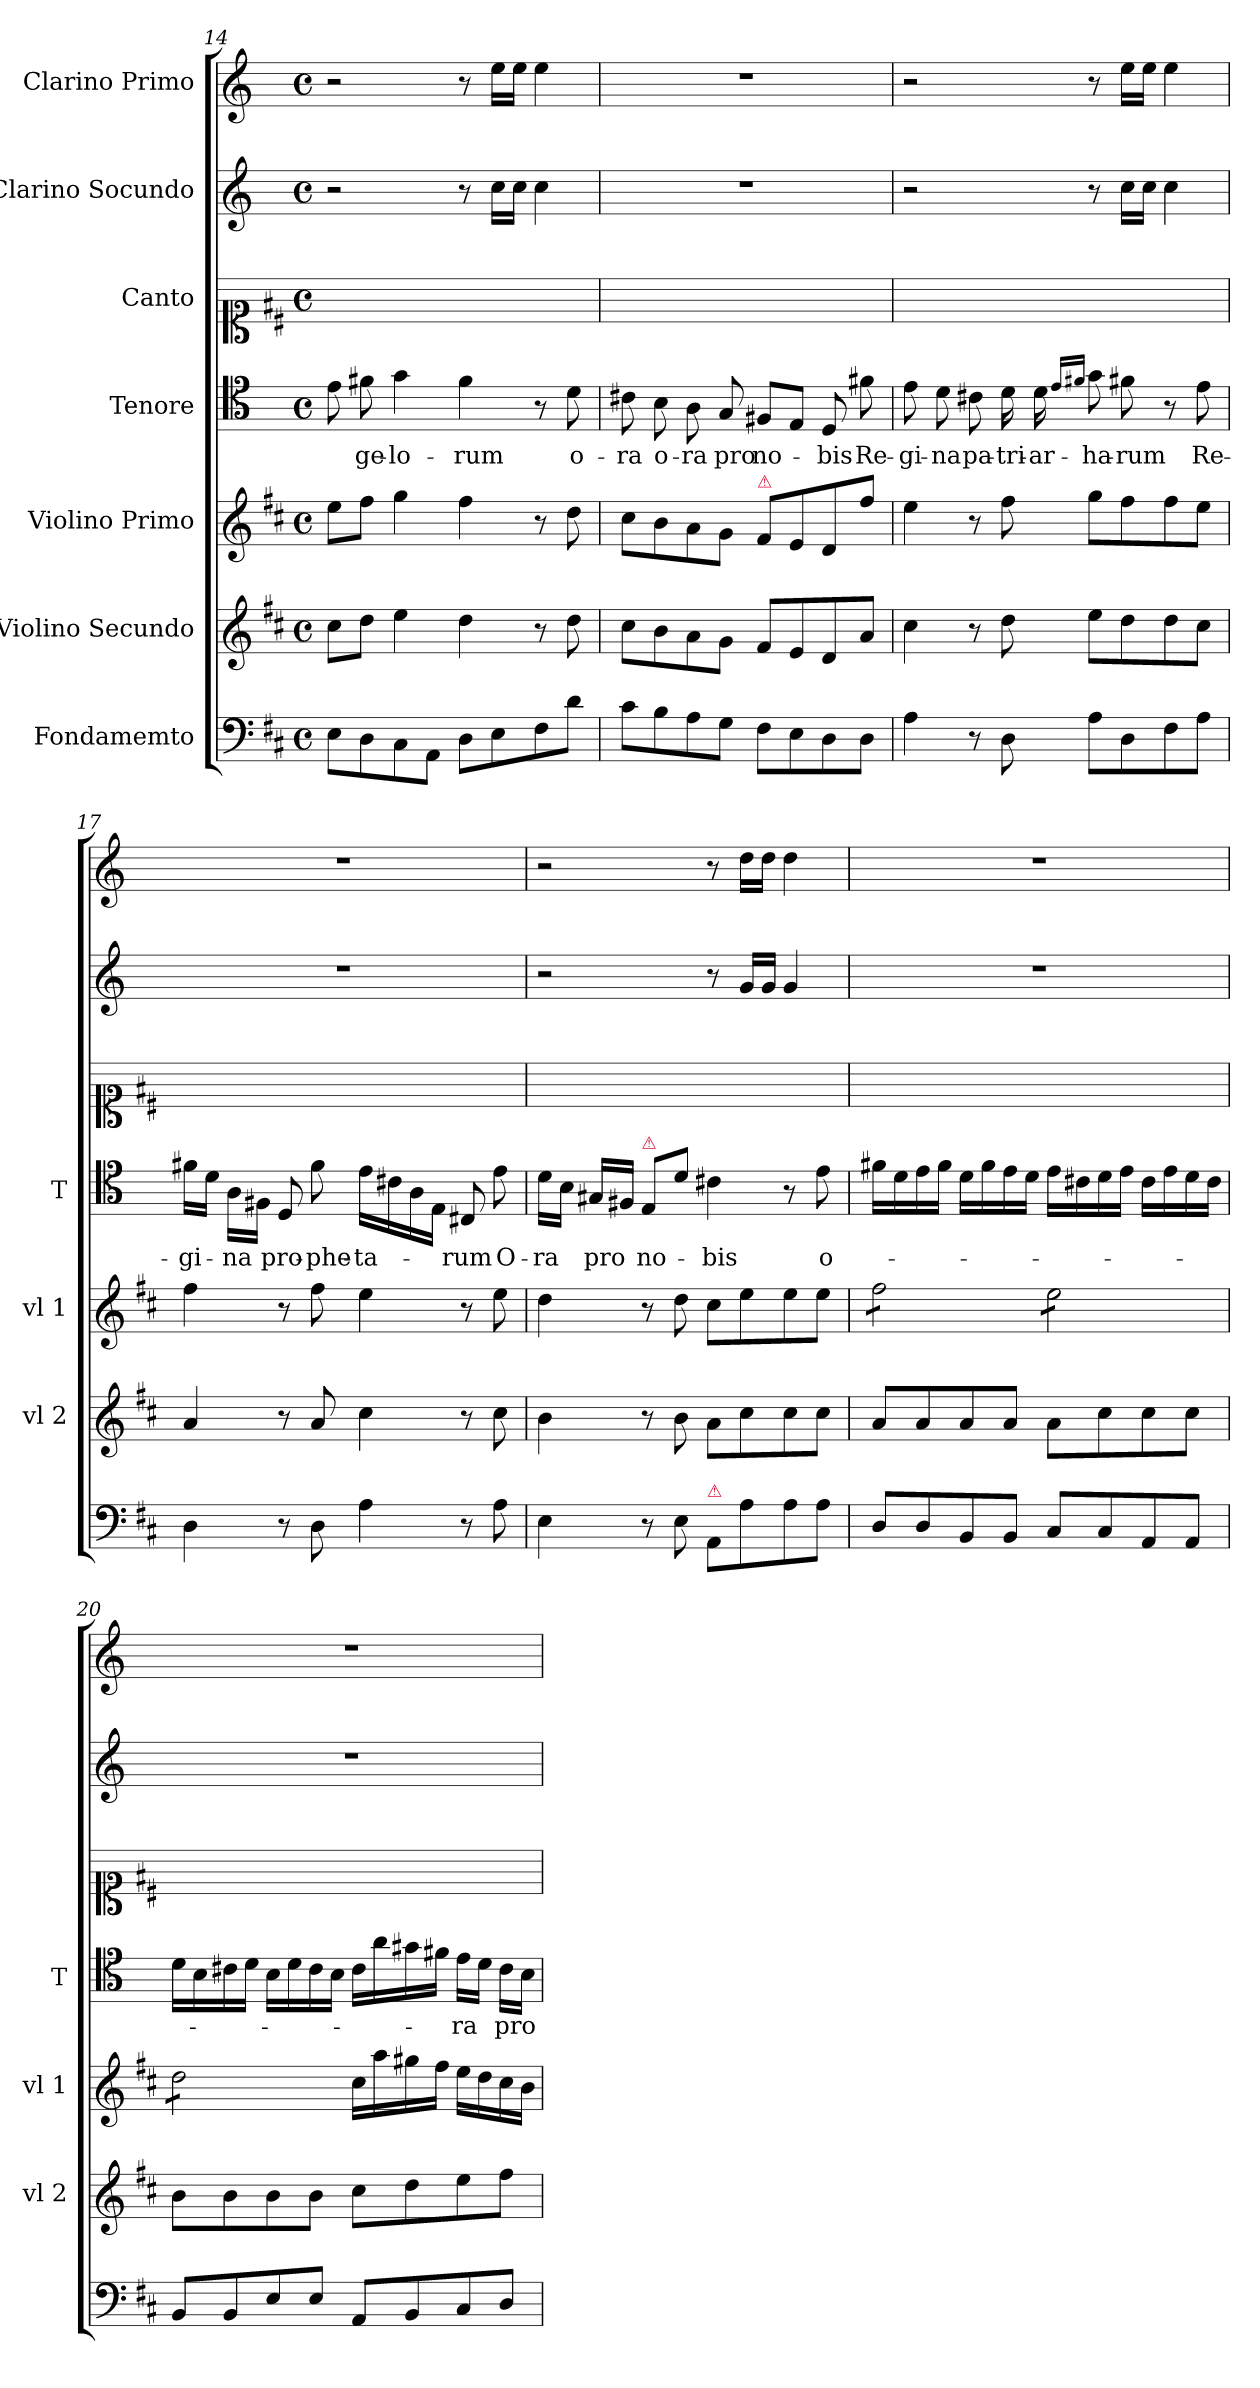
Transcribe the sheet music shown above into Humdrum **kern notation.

**kern	**kern	**kern	**kern	**text	**kern	**kern	**kern
*part7	*part6	*part5	*part4	*part4	*part3	*part2	*part1
*staff7	*staff6	*staff5	*staff4	*staff4	*staff3	*staff2	*staff1
*I"Fondamemto	*I"Violino Secundo	*I"Violino Primo	*I"Tenore	*	*I"Canto	*I"Clarino Socundo	*I"Clarino Primo
*	*I'vl 2	*I'vl 1	*I'T	*	*	*	*
*clefF4	*clefG2	*clefG2	*clefC4	*	*clefC1	*clefG2	*clefG2
*k[f#c#]	*k[f#c#]	*k[f#c#]	*	*	*k[f#c#]	*k[]	*k[]
*M4/4	*M4/4	*M4/4	*M4/4	*	*M4/4	*M4/4	*M4/4
*met(c)	*met(c)	*met(c)	*met(c)	*	*met(c)	*met(c)	*met(c)
=14	=14	=14	=14	=14	=14	=14	=14
8E\L	8cc#\L	8ee\L	8e\	.	1ryy	2r	2r
8D\	8dd\J	8ff#\J	8f#\	-ge-	.	.	.
8C#\	4ee\	4gg\	4g\	-lo-	.	.	.
8AA\J	.	.	.	.	.	.	.
8D\L	4dd\	4ff#\	4f#\	-rum	.	8r	8r
8E\	.	.	.	.	.	16cc\LL	16ee\LL
.	.	.	.	.	.	16cc\JJ	16ee\JJ
8F#\	8r	8r	8r	.	.	4cc\	4ee\
8d\J	8dd\	8dd\	8d\	o-	.	.	.
=15	=15	=15	=15	=15	=15	=15	=15
8c#\L	8cc#\L	8cc#\L	8c#\	-ra	1ryy	1r	1r
8B\	8b\	8b\	8B\	o-	.	.	.
8A\	8a\	8a\	8A\	-ra	.	.	.
8G\J	8g\J	8g\J	8G/	pro	.	.	.
!	!	!LO:TX:a:color=crimson:t=⚠	!	!	!	!	!
8F#\L	8f#/L	8f#/L	8F#/L	no-	.	.	.
8E\	8e/	8e/	8E/J	.	.	.	.
8D\	8d/	8d/	8D/	-bis	.	.	.
8D\J	8a/J	8ff#\J	8f#\	Re-	.	.	.
=16	=16	=16	=16	=16	=16	=16	=16
4A\	4cc#\	4ee\	8e\	-gi-	1ryy	2r	2r
.	.	.	8d\	-na	.	.	.
8r	8r	8r	8c#\	pa-	.	.	.
8D\	8dd\	8ff#\	16d\	-tri-	.	.	.
.	.	.	16d\	-ar-	.	.	.
.	.	.	16qqe/LL	.	.	.	.
.	.	.	16qqf#/JJ	.	.	.	.
8A\L	8ee\L	8gg\L	8g\	-ha-	.	8r	8r
8D\	8dd\	8ff#\	8f#\	-rum	.	16cc\LL	16ee\LL
.	.	.	.	.	.	16cc\JJ	16ee\JJ
8F#\	8dd\	8ff#\	8r	.	.	4cc\	4ee\
8A\J	8cc#\J	8ee\J	8e\	Re-	.	.	.
=17	=17	=17	=17	=17	=17	=17	=17
4D\	4a/	4ff#\	16f#\LL	-gi-	1ryy	1r	1r
.	.	.	16d\JJ	.	.	.	.
.	.	.	16A\LL	-na	.	.	.
.	.	.	16F#\JJ	.	.	.	.
8r	8r	8r	8D/	pro-	.	.	.
8D\	8a/	8ff#\	8f#\	-phe-	.	.	.
4A\	4cc#\	4ee\	16e\LL	-ta-	.	.	.
.	.	.	16c#\	.	.	.	.
.	.	.	16A\	.	.	.	.
.	.	.	16E\JJ	.	.	.	.
8r	8r	8r	8C#/	-rum	.	.	.
8A\	8cc#\	8ee\	8e\	O-	.	.	.
=18	=18	=18	=18	=18	=18	=18	=18
4E\	4b\	4dd\	16d\LL	-ra	1ryy	2r	2r
.	.	.	16B\JJ	.	.	.	.
.	.	.	16G#X/LL	pro	.	.	.
.	.	.	16F#/JJ	.	.	.	.
!	!	!	!LO:TX:a:color=crimson:t=⚠	!	!	!	!
8r	8r	8r	8E/L	no-	.	.	.
8E\	8b\	8dd\	8d\J	.	.	.	.
!LO:TX:a:color=crimson:t=⚠	!	!	!	!	!	!	!
8AA/L	8a\L	8cc#\L	4c#\	-bis	.	8r	8r
8A\	8cc#\	8ee\	.	.	.	16g/LL	16dd\LL
.	.	.	.	.	.	16g/JJ	16dd\JJ
8A\	8cc#\	8ee\	8r	.	.	4g/	4dd\
8A\J	8cc#\J	8ee\J	8e\	o-	.	.	.
=19	=19	=19	=19	=19	=19	=19	=19
*	*	*tremolo	*	*	*	*	*
8D/L	8a/L	8ff#\L	16f#\LL	.	1ryy	1r	1r
.	.	.	16d\	.	.	.	.
8D/	8a/	8ff#\	16e\	.	.	.	.
.	.	.	16f#\JJ	.	.	.	.
8BB/	8a/	8ff#\	16d\LL	.	.	.	.
.	.	.	16f#\	.	.	.	.
8BB/J	8a/J	8ff#\J	16e\	.	.	.	.
.	.	.	16d\JJ	.	.	.	.
8C#/L	8a\L	8ee\L	16e\LL	.	.	.	.
.	.	.	16c#\	.	.	.	.
8C#/	8cc#\	8ee\	16d\	.	.	.	.
.	.	.	16e\JJ	.	.	.	.
8AA/	8cc#\	8ee\	16c#\LL	.	.	.	.
.	.	.	16e\	.	.	.	.
8AA/J	8cc#\J	8ee\J	16d\	.	.	.	.
.	.	.	16c#\JJ	.	.	.	.
=20	=20	=20	=20	=20	=20	=20	=20
8BB/L	8b\L	8dd\L	16d\LL	.	1ryy	1r	1r
.	.	.	16B\	.	.	.	.
8BB/	8b\	8dd\	16c#\	.	.	.	.
.	.	.	16d\JJ	.	.	.	.
8E/	8b\	8dd\	16B\LL	.	.	.	.
.	.	.	16d\	.	.	.	.
8E/J	8b\J	8dd\J	16c#\	.	.	.	.
*	*	*Xtremolo	*	*	*	*	*
.	.	.	16B\JJ	.	.	.	.
8AA/L	8cc#\L	16cc#\LL	16c#\LL	.	.	.	.
.	.	16aa\	16a\	.	.	.	.
8BB/	8dd\	16gg#X\	16g#X\	.	.	.	.
.	.	16ff#\JJ	16f#\JJ	.	.	.	.
8C#/	8ee\	16ee\LL	16e\LL	-ra	.	.	.
.	.	16dd\	16d\JJ	.	.	.	.
8D/J	8ff#\J	16cc#\	16c#\LL	pro	.	.	.
.	.	16b\JJ	16B\JJ	.	.	.	.
=	=	=	=	=	=	=	=
*-	*-	*-	*-	*-	*-	*-	*-
